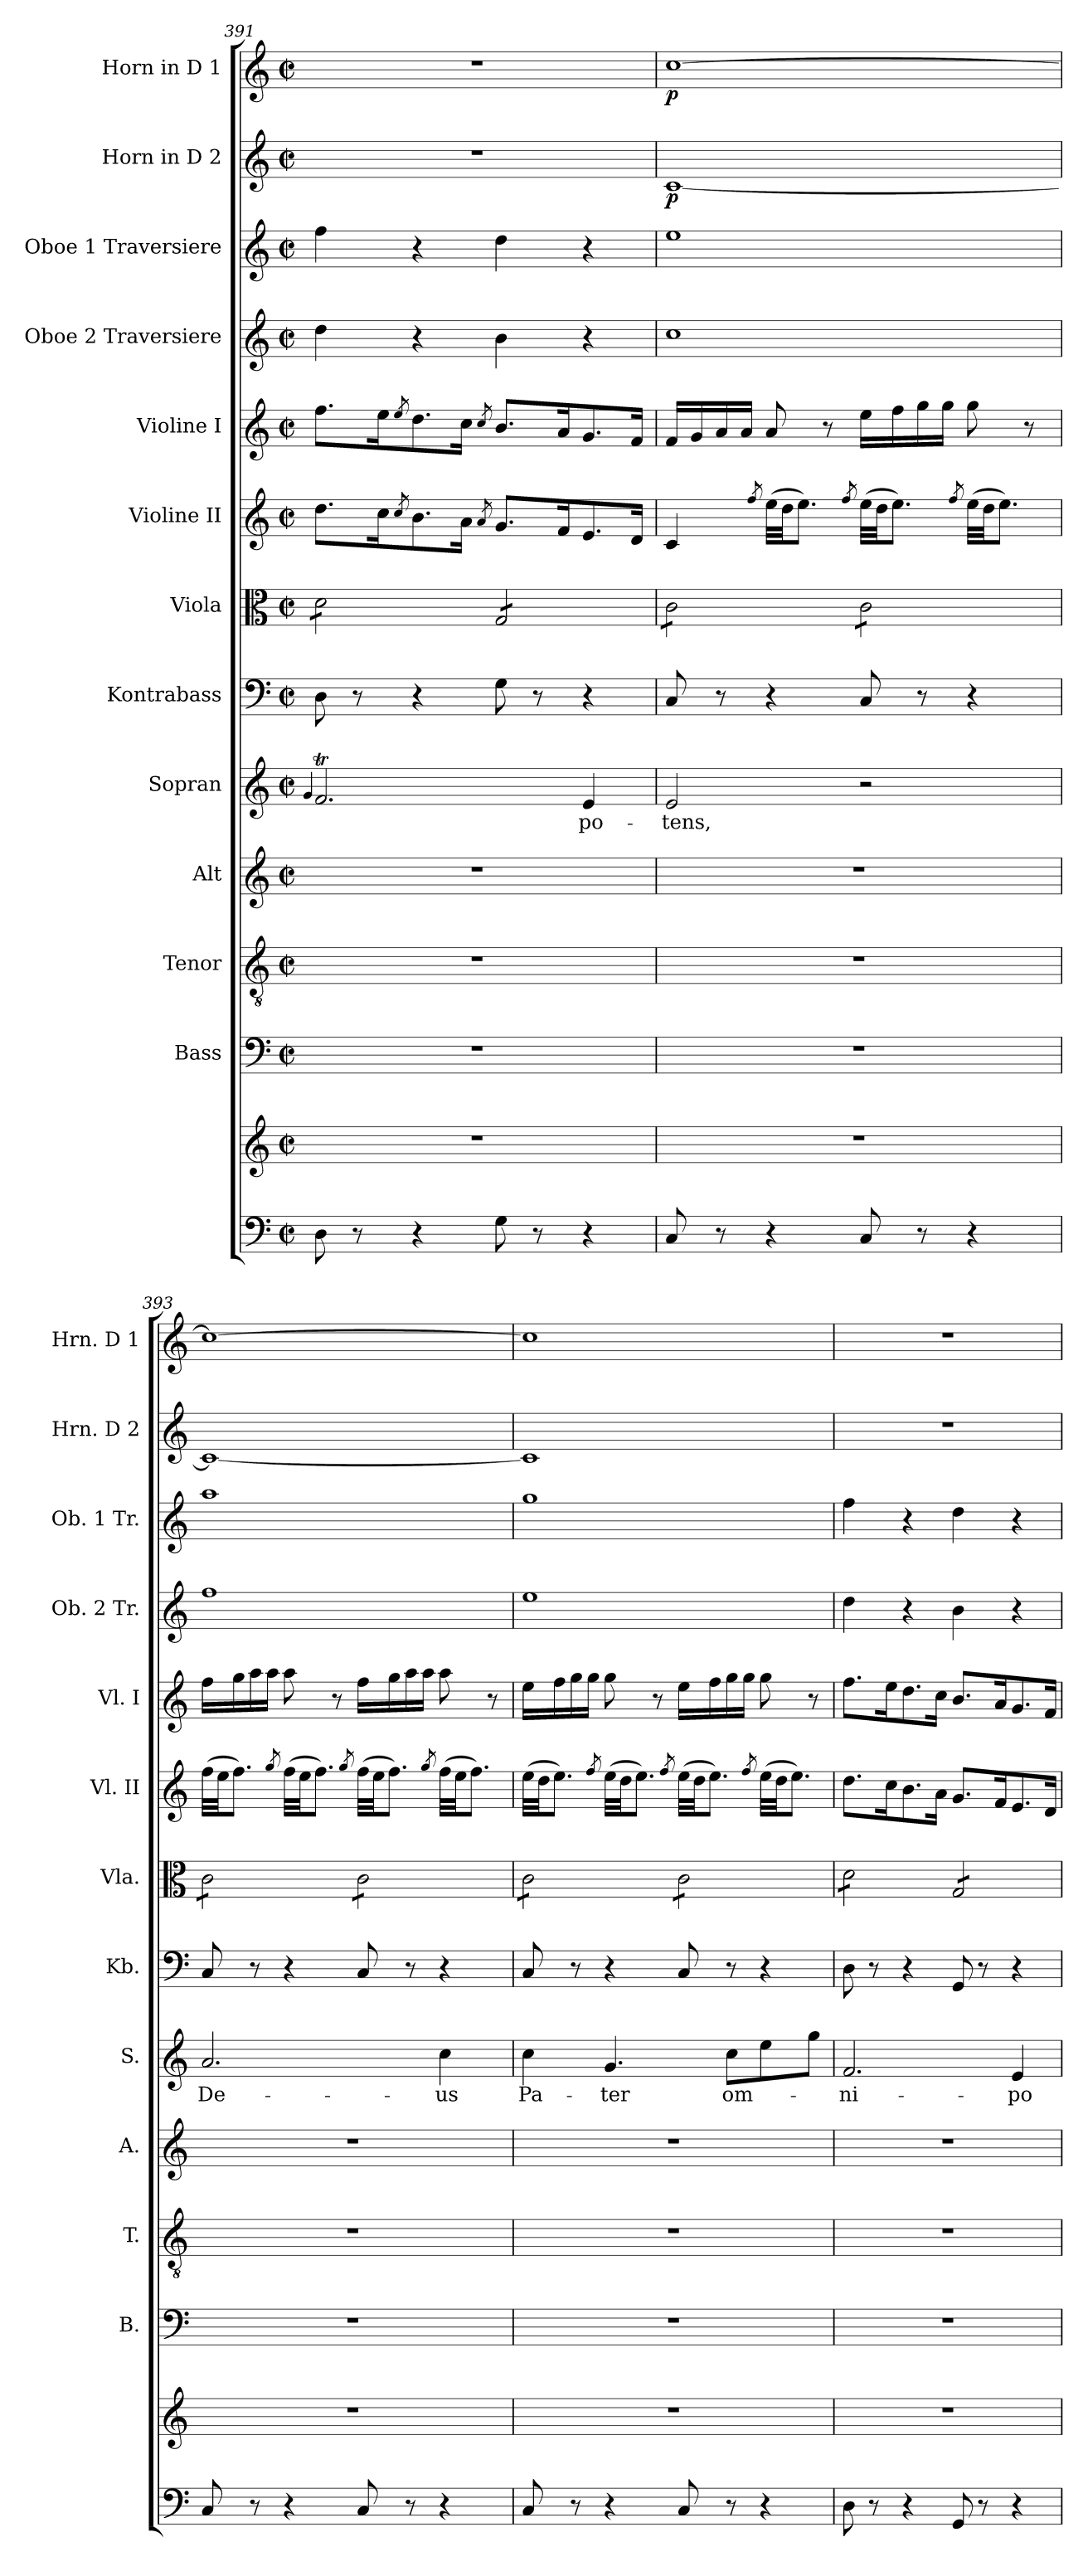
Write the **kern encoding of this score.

**kern	**kern	**kern	**kern	**kern	**kern	**text	**kern	**kern	**kern	**kern	**kern	**kern	**kern	**dynam	**kern	**dynam
*part13	*part13	*part12	*part11	*part10	*part9	*part9	*part8	*part7	*part6	*part5	*part4	*part3	*part2	*part2	*part1	*part1
*staff14	*staff13	*staff12	*staff11	*staff10	*staff9	*staff9	*staff8	*staff7	*staff6	*staff5	*staff4	*staff3	*staff2	*staff2	*staff1	*staff1
*	*	*I"Bass	*I"Tenor	*I"Alt	*I"Sopran	*	*I"Kontrabass	*I"Viola	*I"Violine II	*I"Violine I	*I"Oboe 2 Traversiere	*I"Oboe 1 Traversiere	*I"Horn in D 2	*	*I"Horn in D 1	*
*	*	*I'B.	*I'T.	*I'A.	*I'S.	*	*I'Kb.	*I'Vla.	*I'Vl. II	*I'Vl. I	*I'Ob. 2 Tr.	*I'Ob. 1 Tr.	*I'Hrn. D 2	*	*I'Hrn. D 1	*
!!LO:PB:g=z
*clefF4	*clefG2	*clefF4	*clefGv2	*clefG2	*clefG2	*	*clefF4	*clefC3	*clefG2	*clefG2	*clefG2	*clefG2	*clefG2	*	*clefG2	*
*	*	*	*	*	*	*	*ITrd7c12	*	*	*	*	*	*ITrd7c12	*	*ITrd7c12	*
*k[]	*k[]	*k[]	*k[]	*k[]	*k[]	*	*k[]	*k[]	*k[]	*k[]	*k[]	*k[]	*k[]	*	*k[]	*
*C:	*C:	*C:	*C:	*C:	*C:	*	*C:	*C:	*C:	*C:	*C:	*C:	*C:	*	*C:	*
*M2/2	*M2/2	*M2/2	*M2/2	*M2/2	*M2/2	*	*M2/2	*M2/2	*M2/2	*M2/2	*M2/2	*M2/2	*M2/2	*	*M2/2	*
*met(c|)	*met(c|)	*met(c|)	*met(c|)	*met(c|)	*met(c|)	*	*met(c|)	*met(c|)	*met(c|)	*met(c|)	*met(c|)	*met(c|)	*met(c|)	*	*met(c|)	*
=391	=391	=391	=391	=391	=391	=391	=391	=391	=391	=391	=391	=391	=391	=391	=391	=391
.	.	.	.	.	4qqg/	.	.	.	.	.	.	.	.	.	.	.
*	*	*	*	*	*	*	*	*tremolo	*	*	*	*	*	*	*	*
8D\	1r	1r	1r	1r	2.fT/	.	8DD\	8d\L	8.dd\L	8.ff\L	4dd\	4ff\	1r	.	1r	.
8r	.	.	.	.	.	.	8r	8d\	.	.	.	.	.	.	.	.
.	.	.	.	.	.	.	.	.	16cc\k	16ee\k	.	.	.	.	.	.
.	.	.	.	.	.	.	.	.	8qcc/	8qee/	.	.	.	.	.	.
4r	.	.	.	.	.	.	4r	8d\	8.b\	8.dd\	4r	4r	.	.	.	.
.	.	.	.	.	.	.	.	8d\J	.	.	.	.	.	.	.	.
.	.	.	.	.	.	.	.	.	16a\Jk	16cc\Jk	.	.	.	.	.	.
.	.	.	.	.	.	.	.	.	8qa/	8qcc/	.	.	.	.	.	.
8G\	.	.	.	.	.	.	8GG\	8G/L	8.g/L	8.b/L	4b\	4dd\	.	.	.	.
8r	.	.	.	.	.	.	8r	8G/	.	.	.	.	.	.	.	.
.	.	.	.	.	.	.	.	.	16f/k	16a/k	.	.	.	.	.	.
!	!	!	!	!	!	!LO:LY:b	!	!	!	!	!	!	!	!	!	!
4r	.	.	.	.	4e/	-po-	4r	8G/	8.e/	8.g/	4r	4r	.	.	.	.
.	.	.	.	.	.	.	.	8G/J	.	.	.	.	.	.	.	.
.	.	.	.	.	.	.	.	.	16d/Jk	16f/Jk	.	.	.	.	.	.
=392	=392	=392	=392	=392	=392	=392	=392	=392	=392	=392	=392	=392	=392	=392	=392	=392
!	!	!	!	!	!	!LO:LY:b	!	!	!	!	!	!	!	!LO:DY:b	!	!LO:DY:b
8C/	1r	1r	1r	1r	2e/	-tens,	8CC/	8c\L	4c/	16f/LL	1cc	1ee	[1C	p	[1c	p
.	.	.	.	.	.	.	.	.	.	16g/	.	.	.	.	.	.
8r	.	.	.	.	.	.	8r	8c\	.	16a/	.	.	.	.	.	.
.	.	.	.	.	.	.	.	.	.	16a/JJ	.	.	.	.	.	.
.	.	.	.	.	.	.	.	.	8qff/	.	.	.	.	.	.	.
4r	.	.	.	.	.	.	4r	8c\	(>32ee\LLL	8a/	.	.	.	.	.	.
.	.	.	.	.	.	.	.	.	32dd\JJ	.	.	.	.	.	.	.
.	.	.	.	.	.	.	.	.	8.ee\J)	.	.	.	.	.	.	.
.	.	.	.	.	.	.	.	8c\J	.	8r	.	.	.	.	.	.
.	.	.	.	.	.	.	.	.	8qff/	.	.	.	.	.	.	.
8C/	.	.	.	.	2r	.	8CC/	8c\L	(>32ee\LLL	16ee\LL	.	.	.	.	.	.
.	.	.	.	.	.	.	.	.	32dd\JJ	.	.	.	.	.	.	.
.	.	.	.	.	.	.	.	.	8.ee\J)	16ff\	.	.	.	.	.	.
8r	.	.	.	.	.	.	8r	8c\	.	16gg\	.	.	.	.	.	.
.	.	.	.	.	.	.	.	.	.	16gg\JJ	.	.	.	.	.	.
.	.	.	.	.	.	.	.	.	8qff/	.	.	.	.	.	.	.
4r	.	.	.	.	.	.	4r	8c\	(>32ee\LLL	8gg\	.	.	.	.	.	.
.	.	.	.	.	.	.	.	.	32dd\JJ	.	.	.	.	.	.	.
.	.	.	.	.	.	.	.	.	8.ee\J)	.	.	.	.	.	.	.
.	.	.	.	.	.	.	.	8c\J	.	8r	.	.	.	.	.	.
=393	=393	=393	=393	=393	=393	=393	=393	=393	=393	=393	=393	=393	=393	=393	=393	=393
!	!	!	!	!	!	!LO:LY:b	!	!	!	!	!	!	!	!	!	!
8C/	1r	1r	1r	1r	2.a/	De-	8CC/	8c\L	(>32ff\LLL	16ff\LL	1ff	1aa	1C_	.	1c_	.
.	.	.	.	.	.	.	.	.	32ee\JJ	.	.	.	.	.	.	.
.	.	.	.	.	.	.	.	.	8.ff\J)	16gg\	.	.	.	.	.	.
8r	.	.	.	.	.	.	8r	8c\	.	16aa\	.	.	.	.	.	.
.	.	.	.	.	.	.	.	.	.	16aa\JJ	.	.	.	.	.	.
.	.	.	.	.	.	.	.	.	8qgg/	.	.	.	.	.	.	.
4r	.	.	.	.	.	.	4r	8c\	(>32ff\LLL	8aa\	.	.	.	.	.	.
.	.	.	.	.	.	.	.	.	32ee\JJ	.	.	.	.	.	.	.
.	.	.	.	.	.	.	.	.	8.ff\J)	.	.	.	.	.	.	.
.	.	.	.	.	.	.	.	8c\J	.	8r	.	.	.	.	.	.
.	.	.	.	.	.	.	.	.	8qgg/	.	.	.	.	.	.	.
8C/	.	.	.	.	.	.	8CC/	8c\L	(>32ff\LLL	16ff\LL	.	.	.	.	.	.
.	.	.	.	.	.	.	.	.	32ee\JJ	.	.	.	.	.	.	.
.	.	.	.	.	.	.	.	.	8.ff\J)	16gg\	.	.	.	.	.	.
8r	.	.	.	.	.	.	8r	8c\	.	16aa\	.	.	.	.	.	.
.	.	.	.	.	.	.	.	.	.	16aa\JJ	.	.	.	.	.	.
.	.	.	.	.	.	.	.	.	8qgg/	.	.	.	.	.	.	.
!	!	!	!	!	!	!LO:LY:b	!	!	!	!	!	!	!	!	!	!
4r	.	.	.	.	4cc\	-us	4r	8c\	(>32ff\LLL	8aa\	.	.	.	.	.	.
.	.	.	.	.	.	.	.	.	32ee\JJ	.	.	.	.	.	.	.
.	.	.	.	.	.	.	.	.	8.ff\J)	.	.	.	.	.	.	.
.	.	.	.	.	.	.	.	8c\J	.	8r	.	.	.	.	.	.
!!LO:PB:g=z
=394	=394	=394	=394	=394	=394	=394	=394	=394	=394	=394	=394	=394	=394	=394	=394	=394
!	!	!	!	!	!	!LO:LY:b	!	!	!	!	!	!	!	!	!	!
8C/	1r	1r	1r	1r	4cc\	Pa-	8CC/	8c\L	(>32ee\LLL	16ee\LL	1ee	1gg	1C]	.	1c]	.
.	.	.	.	.	.	.	.	.	32dd\JJ	.	.	.	.	.	.	.
.	.	.	.	.	.	.	.	.	8.ee\J)	16ff\	.	.	.	.	.	.
8r	.	.	.	.	.	.	8r	8c\	.	16gg\	.	.	.	.	.	.
.	.	.	.	.	.	.	.	.	.	16gg\JJ	.	.	.	.	.	.
.	.	.	.	.	.	.	.	.	8qff/	.	.	.	.	.	.	.
!	!	!	!	!	!	!LO:LY:b	!	!	!	!	!	!	!	!	!	!
4r	.	.	.	.	4.g/	-ter	4r	8c\	(>32ee\LLL	8gg\	.	.	.	.	.	.
.	.	.	.	.	.	.	.	.	32dd\JJ	.	.	.	.	.	.	.
.	.	.	.	.	.	.	.	.	8.ee\J)	.	.	.	.	.	.	.
.	.	.	.	.	.	.	.	8c\J	.	8r	.	.	.	.	.	.
.	.	.	.	.	.	.	.	.	8qff/	.	.	.	.	.	.	.
8C/	.	.	.	.	.	.	8CC/	8c\L	(>32ee\LLL	16ee\LL	.	.	.	.	.	.
.	.	.	.	.	.	.	.	.	32dd\JJ	.	.	.	.	.	.	.
.	.	.	.	.	.	.	.	.	8.ee\J)	16ff\	.	.	.	.	.	.
!	!	!	!	!	!	!LO:LY:b	!	!	!	!	!	!	!	!	!	!
8r	.	.	.	.	8cc\L	om-	8r	8c\	.	16gg\	.	.	.	.	.	.
.	.	.	.	.	.	.	.	.	.	16gg\JJ	.	.	.	.	.	.
.	.	.	.	.	.	.	.	.	8qff/	.	.	.	.	.	.	.
4r	.	.	.	.	8ee\	.	4r	8c\	(>32ee\LLL	8gg\	.	.	.	.	.	.
.	.	.	.	.	.	.	.	.	32dd\JJ	.	.	.	.	.	.	.
.	.	.	.	.	.	.	.	.	8.ee\J)	.	.	.	.	.	.	.
.	.	.	.	.	8gg\J	.	.	8c\J	.	8r	.	.	.	.	.	.
=395	=395	=395	=395	=395	=395	=395	=395	=395	=395	=395	=395	=395	=395	=395	=395	=395
!	!	!	!	!	!	!LO:LY:b	!	!	!	!	!	!	!	!	!	!
8D\	1r	1r	1r	1r	2.f/	-ni-	8DD\	8d\L	8.dd\L	8.ff\L	4dd\	4ff\	1r	.	1r	.
8r	.	.	.	.	.	.	8r	8d\	.	.	.	.	.	.	.	.
.	.	.	.	.	.	.	.	.	16cc\k	16ee\k	.	.	.	.	.	.
4r	.	.	.	.	.	.	4r	8d\	8.b\	8.dd\	4r	4r	.	.	.	.
.	.	.	.	.	.	.	.	8d\J	.	.	.	.	.	.	.	.
.	.	.	.	.	.	.	.	.	16a\Jk	16cc\Jk	.	.	.	.	.	.
8GG/	.	.	.	.	.	.	8GGG/	8G/L	8.g/L	8.b/L	4b\	4dd\	.	.	.	.
8r	.	.	.	.	.	.	8r	8G/	.	.	.	.	.	.	.	.
.	.	.	.	.	.	.	.	.	16f/k	16a/k	.	.	.	.	.	.
!	!	!	!	!	!	!LO:LY:b	!	!	!	!	!	!	!	!	!	!
4r	.	.	.	.	4e/	-po-	4r	8G/	8.e/	8.g/	4r	4r	.	.	.	.
.	.	.	.	.	.	.	.	8G/J	.	.	.	.	.	.	.	.
*	*	*	*	*	*	*	*	*Xtremolo	*	*	*	*	*	*	*	*
.	.	.	.	.	.	.	.	.	16d/Jk	16f/Jk	.	.	.	.	.	.
=	=	=	=	=	=	=	=	=	=	=	=	=	=	=	=	=
*-	*-	*-	*-	*-	*-	*-	*-	*-	*-	*-	*-	*-	*-	*-	*-	*-
